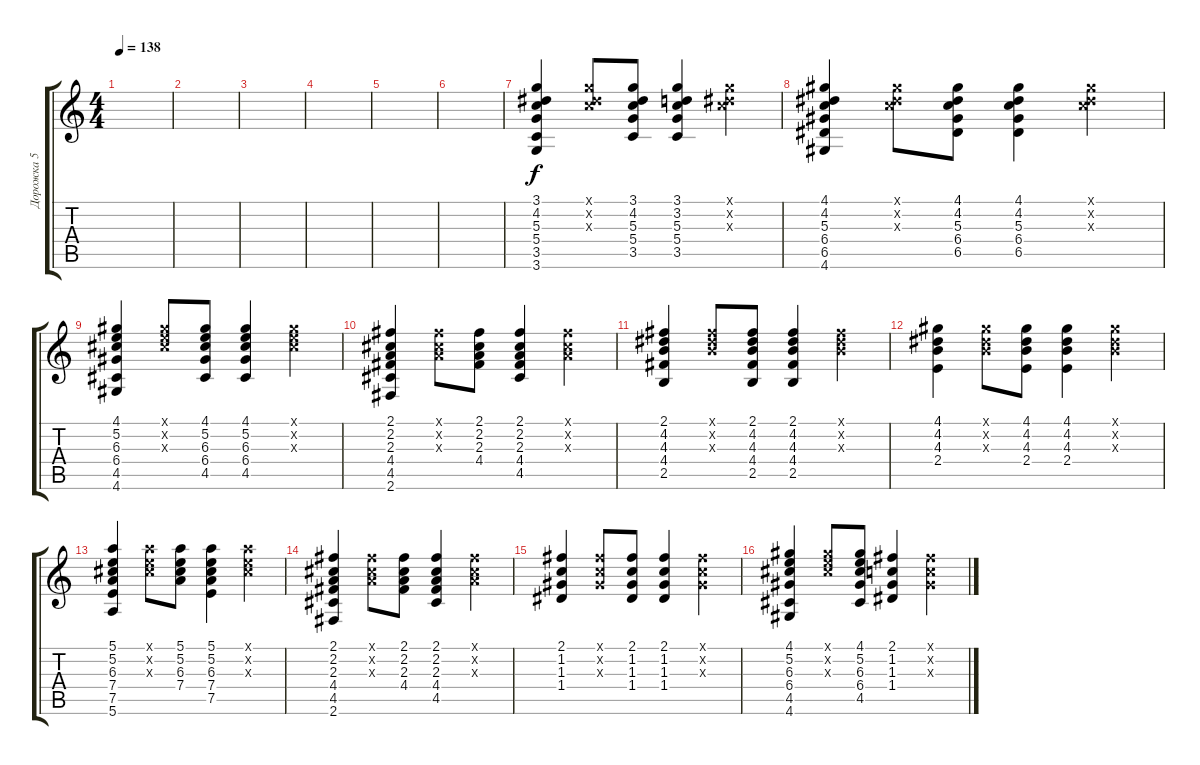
\track ("Дорожка 5" "Дорожка 5") {instrument acousticguitarsteel}
\staff {score tabs}
\tuning (E4 B3 G3 D3 A2 E2) {hide}
\ts (4 4)
\tempo 138
\clef g2
\ks c
|
|
|
|
|
|
(3.1 4.2 5.3 5.4 3.5 3.6).4 (3.1{x} 4.2{x} 5.3{x}).8 (3.1 4.2 5.3 5.4 3.5).8 (3.1 3.2 5.3 5.4 3.5).4 (3.1{x} 4.2{x} 5.3{x}).4 |
(4.1 4.2 5.3 6.4 6.5 4.6).4 (4.1{x} 4.2{x} 5.3{x}).8 (4.1 4.2 5.3 6.4 6.5).8 (4.1 4.2 5.3 6.4 6.5).4 (4.1{x} 4.2{x} 5.3{x}).4 |
(4.1 5.2 6.3 6.4 4.5 4.6).4 (4.1{x} 5.2{x} 6.3{x}).8 (4.1 5.2 6.3 6.4 4.5).8 (4.1 5.2 6.3 6.4 4.5).4 (4.1{x} 5.2{x} 6.3{x}).4 |
(2.1 2.2 2.3 4.4 4.5 2.6).4 (2.1{x} 2.2{x} 2.3{x}).8 (2.1 2.2 2.3 4.4).8 (2.1 2.2 2.3 4.4 4.5).4 (2.1{x} 2.2{x} 2.3{x}).4 |
(2.1 4.2 4.3 4.4 2.5).4 (2.1{x} 4.2{x} 4.3{x}).8 (2.1 4.2 4.3 4.4 2.5).8 (2.1 4.2 4.3 4.4 2.5).4 (2.1{x} 4.2{x} 4.3{x}).4 |
(4.1 4.2 4.3 2.4).4 (4.1{x} 4.2{x} 4.3{x}).8 (4.1 4.2 4.3 2.4).8 (4.1 4.2 4.3 2.4).4 (4.1{x} 4.2{x} 4.3{x}).4 |
(5.1 5.2 6.3 7.4 7.5 5.6).4 (5.1{x} 5.2{x} 6.3{x}).8 (5.1 5.2 6.3 7.4).8 (5.1 5.2 6.3 7.4 7.5).4 (5.1{x} 5.2{x} 6.3{x}).4 |
(2.1 2.2 2.3 4.4 4.5 2.6).4 (2.1{x} 2.2{x} 2.3{x}).8 (2.1 2.2 2.3 4.4).8 (2.1 2.2 2.3 4.4 4.5).4 (2.1{x} 2.2{x} 2.3{x}).4 |
(2.1 1.2 1.3 1.4).4 (2.1{x} 1.2{x} 1.3{x}).8 (2.1 1.2 1.3 1.4).8 (2.1 1.2 1.3 1.4).4 (2.1{x} 1.2{x} 1.3{x}).4 |
(4.1 5.2 6.3 6.4 4.5 4.6).4 (4.1{x} 5.2{x} 6.3{x}).8 (4.1 5.2 6.3 6.4 4.5).8 (2.1 1.2 1.3 1.4).4 (2.1{x} 1.2{x} 1.3{x}).4
